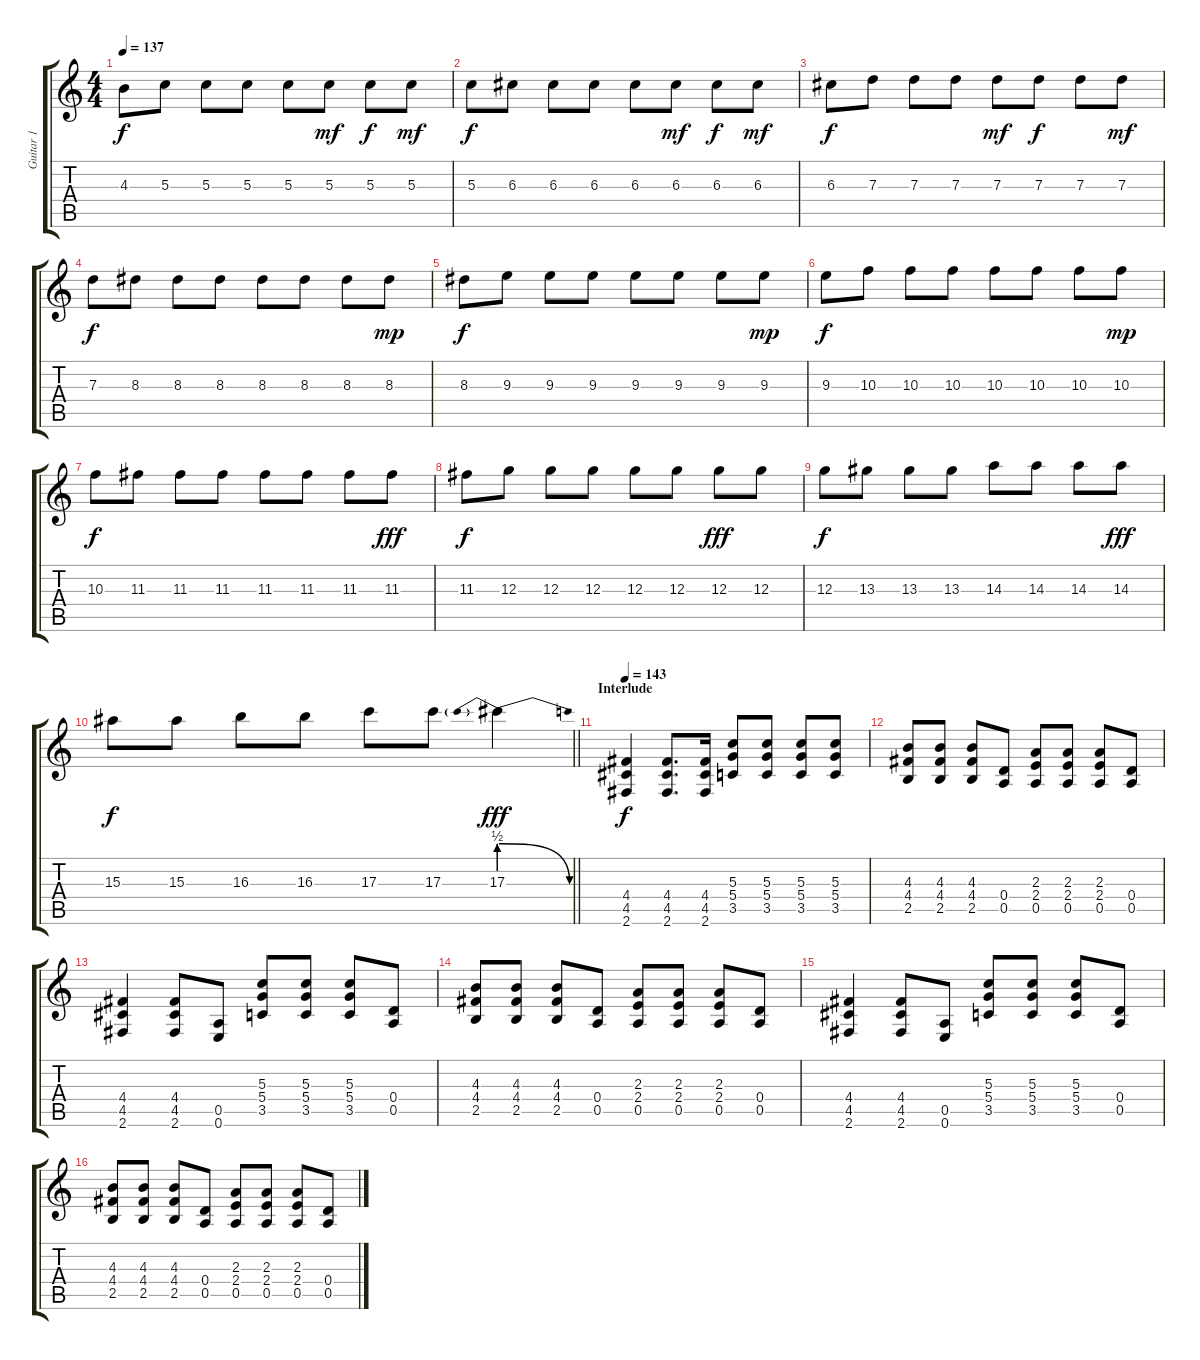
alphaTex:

\track ("Guitar 1" "Guitar 1") {instrument distortionguitar}
\staff {score tabs}
\tuning (E4 B3 G3 D3 A2 E2) {hide}
\ts (4 4)
\tempo 137
\clef g2
\ks c
4.3.8{dy f} 5.3.8 5.3.8 5.3.8 5.3.8 5.3.8{dy mf} 5.3.8{dy f} 5.3.8{dy mf} |
5.3.8{dy f} 6.3.8 6.3.8 6.3.8 6.3.8 6.3.8{dy mf} 6.3.8{dy f} 6.3.8{dy mf} |
6.3.8{dy f} 7.3.8 7.3.8 7.3.8 7.3.8{dy mf} 7.3.8{dy f} 7.3.8 7.3.8{dy mf} |
7.3.8{dy f} 8.3.8 8.3.8 8.3.8 8.3.8 8.3.8 8.3.8 8.3.8{dy mp} |
8.3.8{dy f} 9.3.8 9.3.8 9.3.8 9.3.8 9.3.8 9.3.8 9.3.8{dy mp} |
9.3.8{dy f} 10.3.8 10.3.8 10.3.8 10.3.8 10.3.8 10.3.8 10.3.8{dy mp} |
10.3.8{dy f} 11.3.8 11.3.8 11.3.8 11.3.8 11.3.8 11.3.8 11.3.8{dy fff} |
11.3.8{dy f} 12.3.8 12.3.8 12.3.8 12.3.8 12.3.8 12.3.8{dy fff} 12.3.8 |
12.3.8{dy f} 13.3.8 13.3.8 13.3.8 14.3.8 14.3.8 14.3.8 14.3.8{dy fff} |
\barLineRight lightlight
15.3.8{dy f} 15.3.8 16.3.8 16.3.8 17.3.8 17.3.8 17.3{be (prebendrelease 0 2 60 0)}.4{dy fff} |
\section ("" "Interlude")
\tempo 143
(4.4 4.5 2.6).4{dy f balance 4} (4.4 4.5 2.6).8{d} (4.4 4.5 2.6).16 (5.3 5.4 3.5).8 (5.3 5.4 3.5).8 (5.3 5.4 3.5).8 (5.3 5.4 3.5).8 |
(4.3 4.4 2.5).8 (4.3 4.4 2.5).8 (4.3 4.4 2.5).8 (0.4 0.5).8 (2.3 2.4 0.5).8 (2.3 2.4 0.5).8 (2.3 2.4 0.5).8 (0.4 0.5).8 |
(4.4 4.5 2.6).4 (4.4 4.5 2.6).8 (0.5 0.6).8 (5.3 5.4 3.5).8 (5.3 5.4 3.5).8 (5.3 5.4 3.5).8 (0.4 0.5).8 |
(4.3 4.4 2.5).8 (4.3 4.4 2.5).8 (4.3 4.4 2.5).8 (0.4 0.5).8 (2.3 2.4 0.5).8 (2.3 2.4 0.5).8 (2.3 2.4 0.5).8 (0.4 0.5).8 |
(4.4 4.5 2.6).4 (4.4 4.5 2.6).8 (0.5 0.6).8 (5.3 5.4 3.5).8 (5.3 5.4 3.5).8 (5.3 5.4 3.5).8 (0.4 0.5).8 |
(4.3 4.4 2.5).8 (4.3 4.4 2.5).8 (4.3 4.4 2.5).8 (0.4 0.5).8 (2.3 2.4 0.5).8 (2.3 2.4 0.5).8 (2.3 2.4 0.5).8 (0.4 0.5).8
